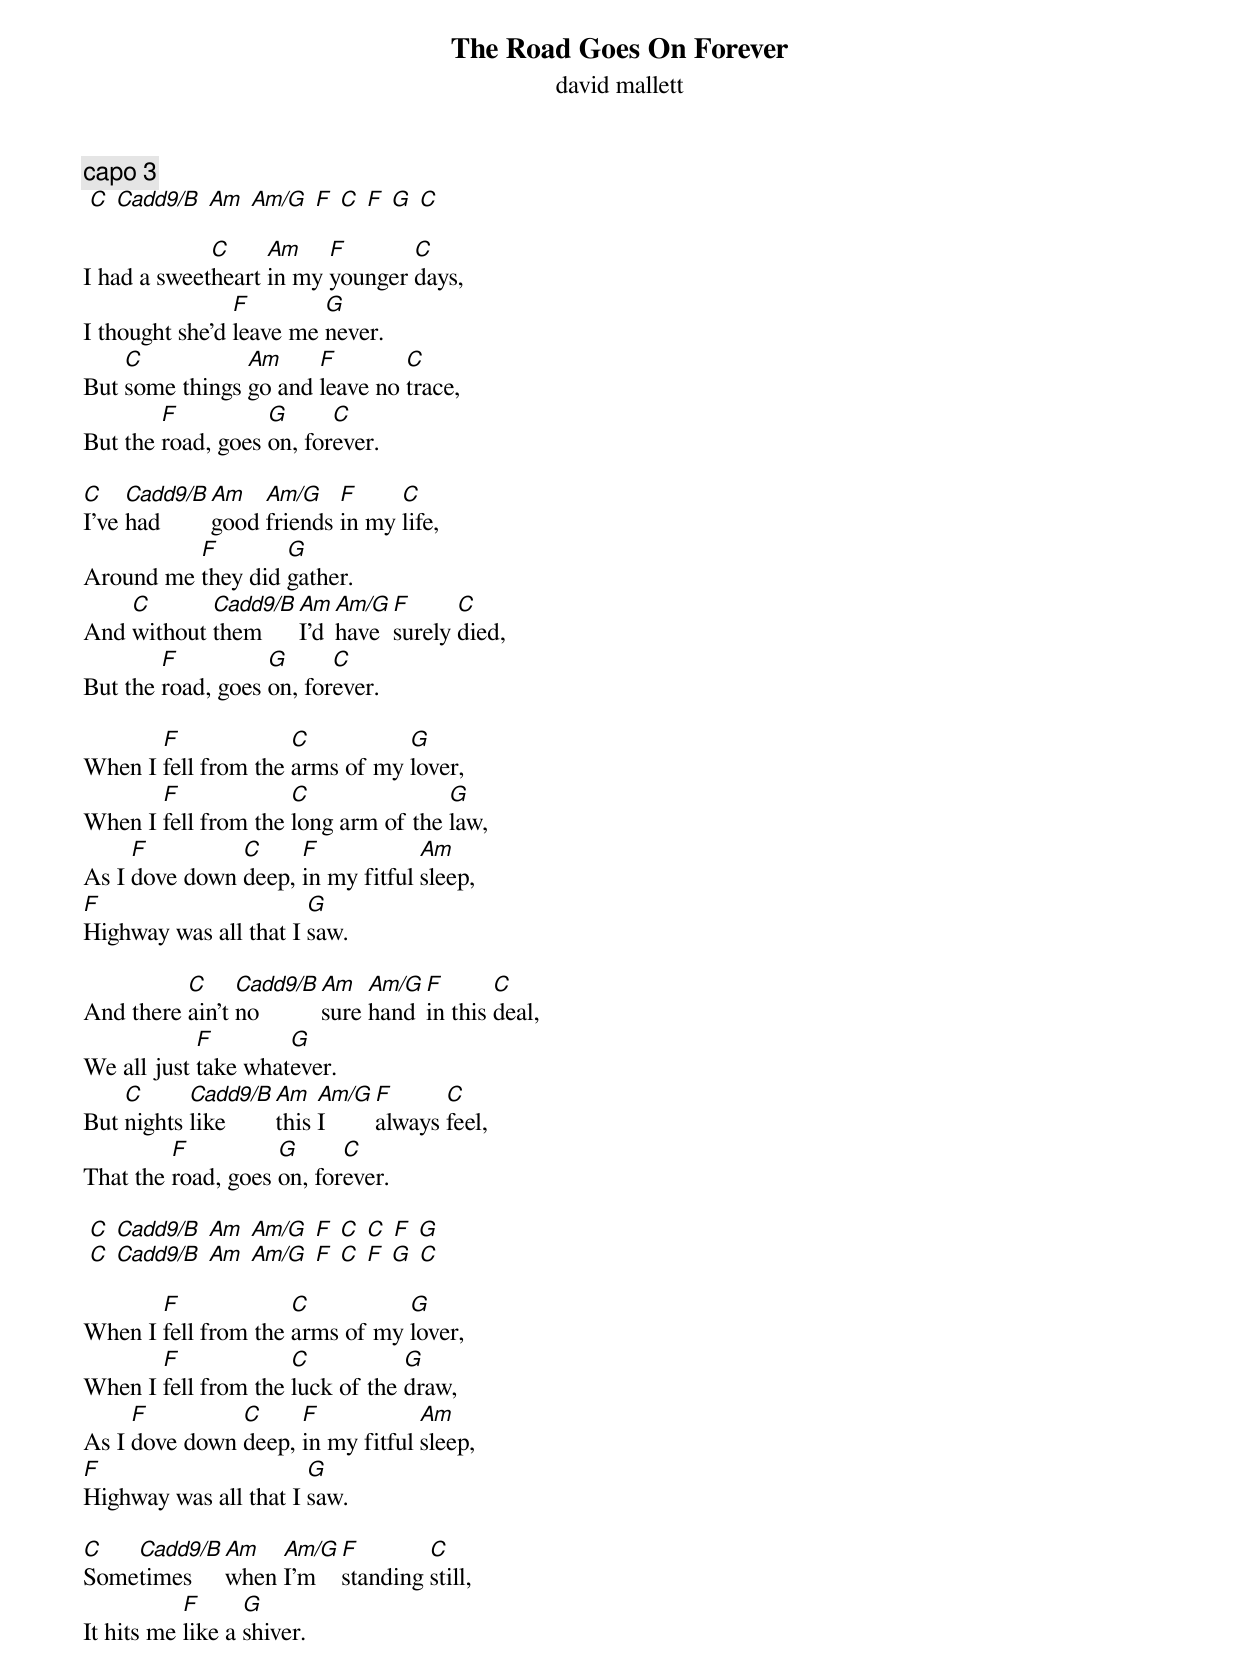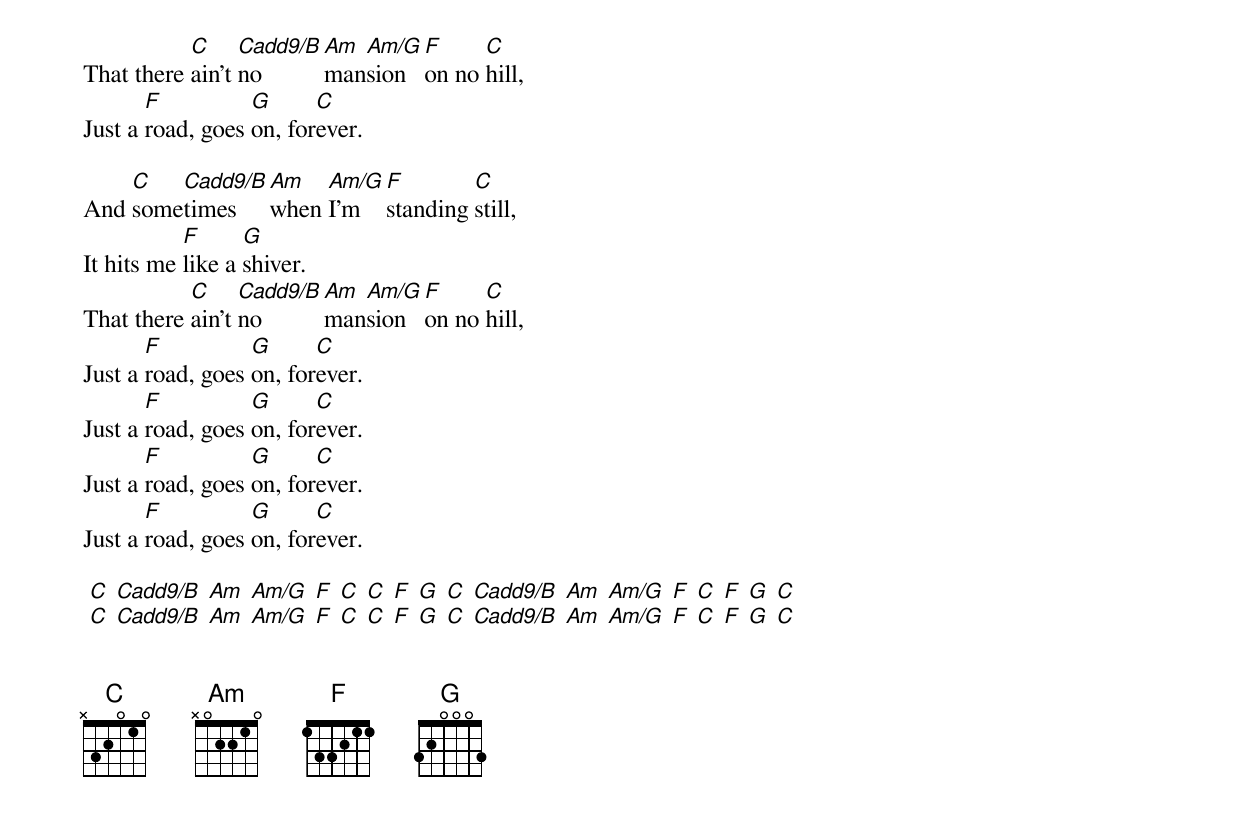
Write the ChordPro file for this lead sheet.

{title: The Road Goes On Forever}
{subtitle: david mallett}
{c:capo 3}
 [C] [Cadd9/B] [Am] [Am/G] [F] [C] [F] [G] [C]

I had a sweet[C]heart [Am]in my [F]younger [C]days,
I thought she'd [F]leave me [G]never.
But [C]some things [Am]go and [F]leave no [C]trace,
But the [F]road, goes [G]on, for[C]ever.

[C]I've [Cadd9/B]had     [Am]good [Am/G]friends [F]in my [C]life,
Around me [F]they did [G]gather.
And [C]without [Cadd9/B]them [Am]I'd [Am/G]have [F]surely [C]died,
But the [F]road, goes [G]on, for[C]ever.

When I [F]fell from the [C]arms of my [G]lover,
When I [F]fell from the [C]long arm of the [G]law,
As I [F]dove down [C]deep, [F]in my fitful [Am]sleep,
[F]Highway was all that I [G]saw.

And there [C]ain't [Cadd9/B]no  [Am]sure [Am/G]hand [F]in this [C]deal,
We all just [F]take what[G]ever.
But [C]nights [Cadd9/B]like    [Am]this [Am/G]I    [F]always [C]feel,
That the [F]road, goes [G]on, for[C]ever.

 [C] [Cadd9/B] [Am] [Am/G] [F] [C] [C] [F] [G]
 [C] [Cadd9/B] [Am] [Am/G] [F] [C] [F] [G] [C]

When I [F]fell from the [C]arms of my [G]lover,
When I [F]fell from the [C]luck of the [G]draw,
As I [F]dove down [C]deep, [F]in my fitful [Am]sleep,
[F]Highway was all that I [G]saw.

[C]Some[Cadd9/B]times   [Am]when [Am/G]I'm  [F]standing [C]still,
It hits me [F]like a [G]shiver.
That there [C]ain't [Cadd9/B]no      [Am]man[Am/G]sion [F]on no [C]hill,
Just a [F]road, goes [G]on, for[C]ever.

And [C]some[Cadd9/B]times   [Am]when [Am/G]I'm  [F]standing [C]still,
It hits me [F]like a [G]shiver.
That there [C]ain't [Cadd9/B]no      [Am]man[Am/G]sion [F]on no [C]hill,
Just a [F]road, goes [G]on, for[C]ever.
Just a [F]road, goes [G]on, for[C]ever.
Just a [F]road, goes [G]on, for[C]ever.
Just a [F]road, goes [G]on, for[C]ever.

 [C] [Cadd9/B] [Am] [Am/G] [F] [C] [C] [F] [G] [C] [Cadd9/B] [Am] [Am/G] [F] [C] [F] [G] [C]
 [C] [Cadd9/B] [Am] [Am/G] [F] [C] [C] [F] [G] [C] [Cadd9/B] [Am] [Am/G] [F] [C] [F] [G] [C]


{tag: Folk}
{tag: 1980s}
